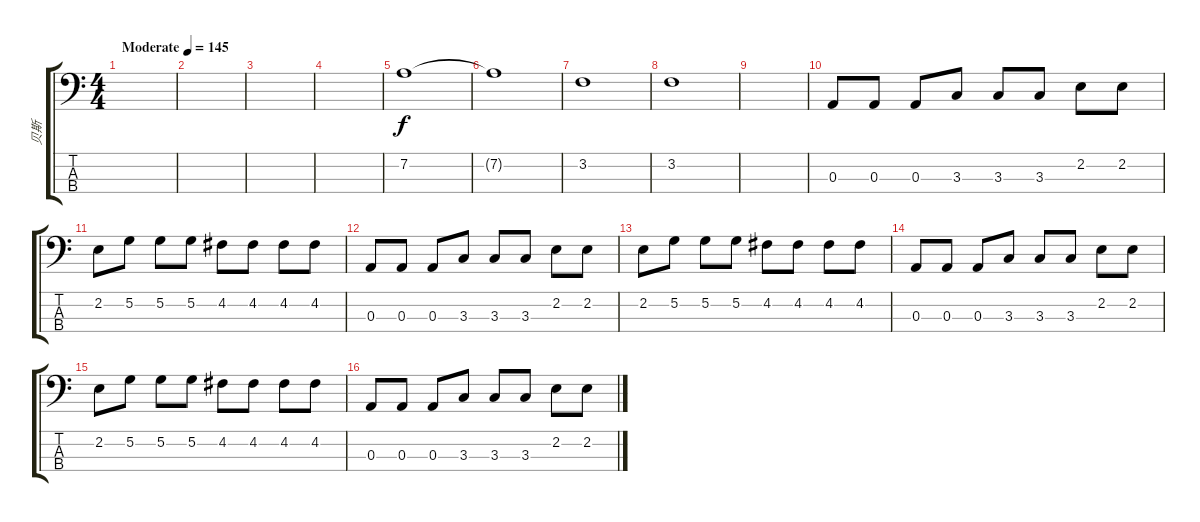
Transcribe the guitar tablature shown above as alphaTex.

\track ("贝斯" "贝斯") {instrument electricbassfinger}
\staff {score tabs}
\tuning (G2 D2 A1 E1) {hide}
\ts (4 4)
\tempo (145 "Moderate")
\clef f4
\ks c
|
|
|
|
7.2.1 |
7.2{t}.1 |
3.2.1 |
3.2.1 |
|
0.3.8 0.3.8 0.3.8 3.3.8 3.3.8 3.3.8 2.2.8 2.2.8 |
2.2.8 5.2.8 5.2.8 5.2.8 4.2.8 4.2.8 4.2.8 4.2.8 |
0.3.8 0.3.8 0.3.8 3.3.8 3.3.8 3.3.8 2.2.8 2.2.8 |
2.2.8 5.2.8 5.2.8 5.2.8 4.2.8 4.2.8 4.2.8 4.2.8 |
0.3.8 0.3.8 0.3.8 3.3.8 3.3.8 3.3.8 2.2.8 2.2.8 |
2.2.8 5.2.8 5.2.8 5.2.8 4.2.8 4.2.8 4.2.8 4.2.8 |
0.3.8 0.3.8 0.3.8 3.3.8 3.3.8 3.3.8 2.2.8 2.2.8
